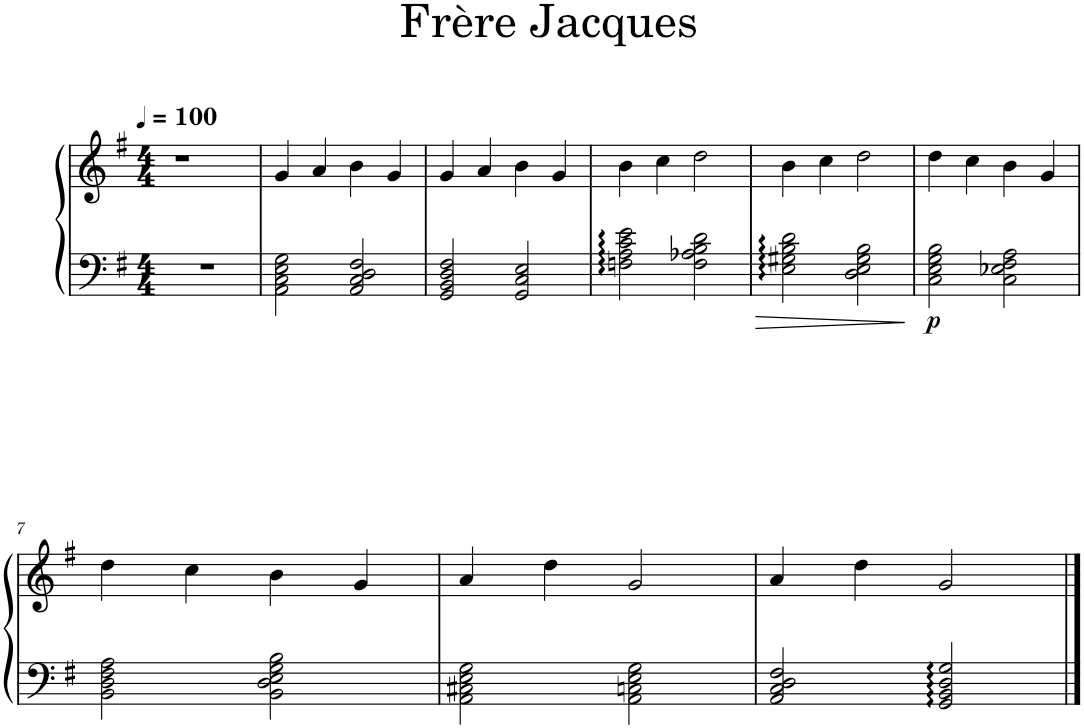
**kern	**kern	**dynam
*part1	*part1	*part1
*staff2	*staff1	*staff1/2
*I"Piano	*	*
*I'Pno.	*	*
*clefF4	*clefG2	*
*k[f#]	*k[f#]	*
*M4/4	*M4/4	*
*MM100	*MM100	*
=1	=1	=1
1r	1r	.
=2	=2	=2
2AA\ 2C\ 2E\ 2G\	4g/	.
.	4a/	.
2AA/ 2C/ 2D/ 2F#/	4b\	.
.	4g/	.
=3	=3	=3
2GG/ 2BB/ 2D/ 2F#/	4g/	.
.	4a/	.
2GG/ 2C/ 2E/	4b\	.
.	4g/	.
=4	=4	=4
2Fn\:: 2A\:: 2c\:: 2e\::	4b\	.
.	4cc\	.
2F\ 2A-X\ 2B\ 2d\	2dd\	.
=5	=5	=5
2E\:: 2G#X\:: 2B\:: 2d\::	4b\	.
.	4cc\	.
2D\ 2E\ 2G#\ 2B\	2dd\	.
=6	=6	=6
!	!	!LO:DY:b=2
2C\ 2E\ 2G\ 2B\	4dd\	p
.	4cc\	.
2C\ 2E-X\ 2F#\ 2A\	4b\	.
.	4g/	.
!!LO:LB:g=z
=7	=7	=7
2BB\ 2D\ 2F#\ 2A\	4dd\	.
.	4cc\	.
2BB\ 2D\ 2E\ 2G\ 2B\	4b\	.
.	4g/	.
=8	=8	=8
2AA\ 2C#X\ 2E\ 2G\	4a/	.
.	4dd\	.
2AA\ 2Cn\ 2E\ 2G\	2g/	.
=9	=9	=9
2AA/ 2C/ 2D/ 2F#/	4a/	.
.	4dd\	.
2GG/:: 2BB/:: 2D/:: 2G/::	2g/	.
==	==	==
*-	*-	*-
